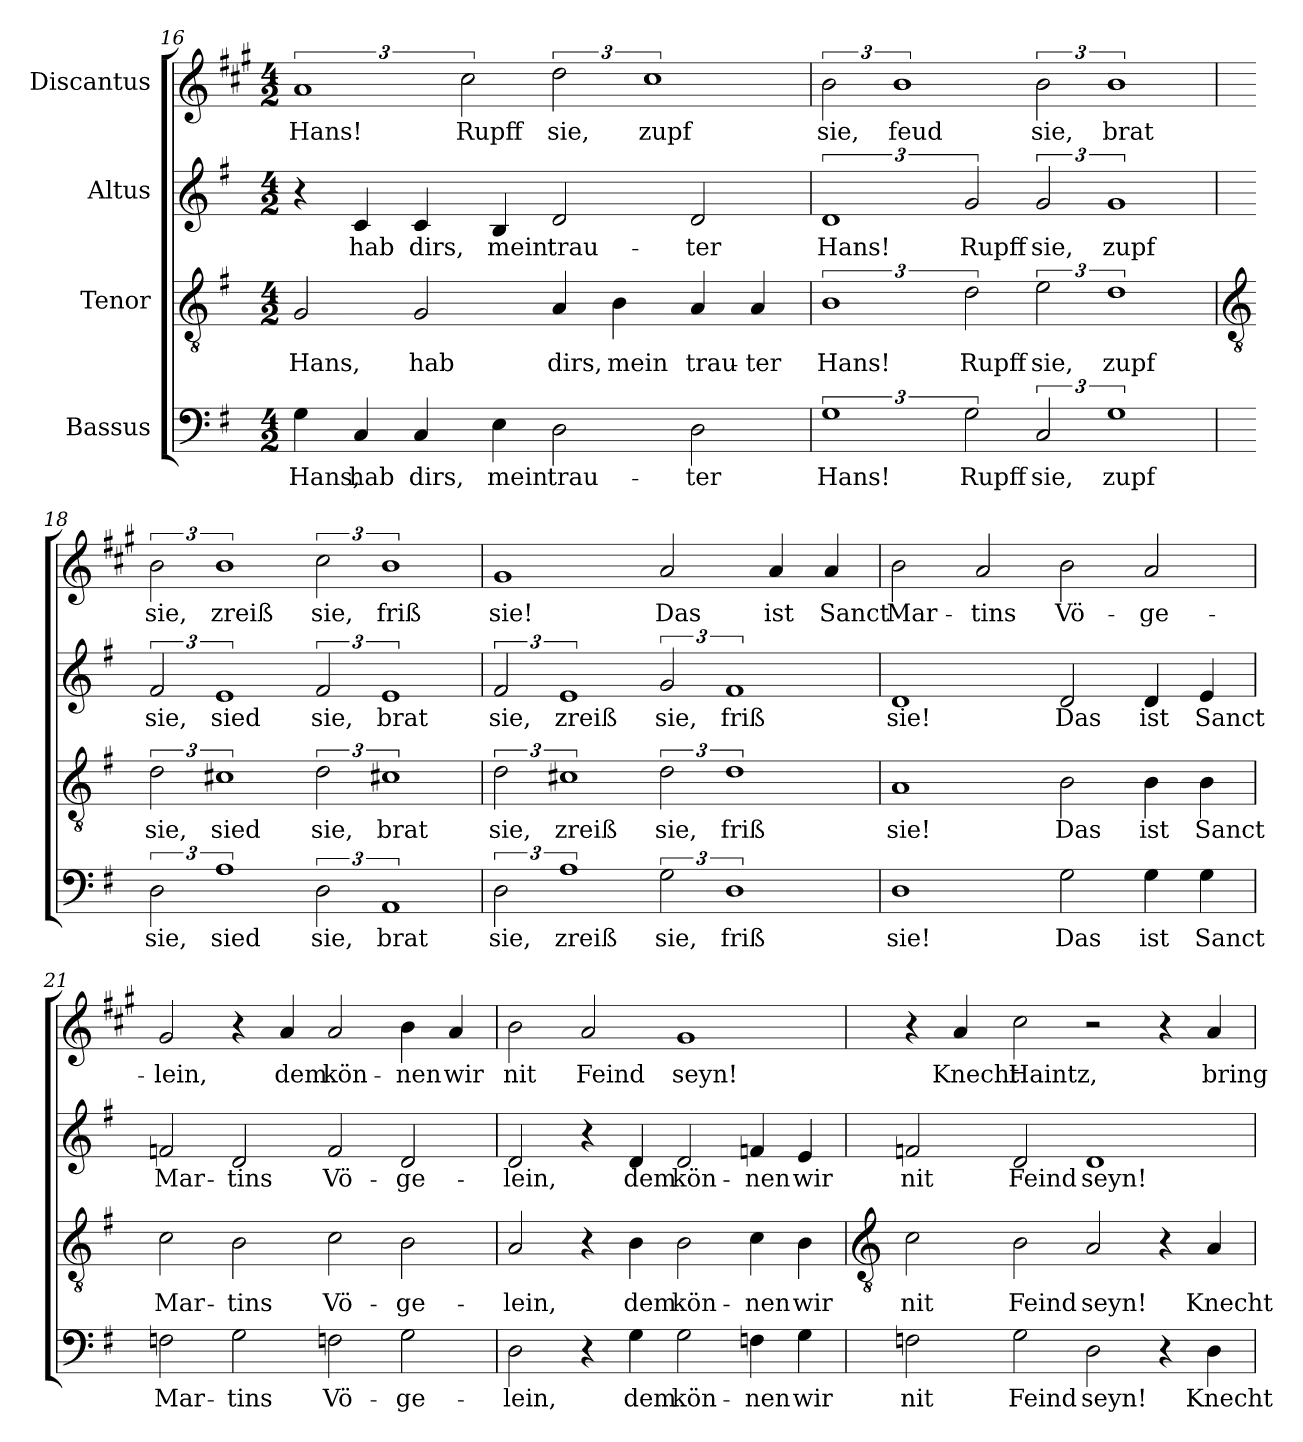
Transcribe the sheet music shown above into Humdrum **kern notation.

**kern	**text	**kern	**text	**kern	**text	**kern	**text
*part4	*part4	*part3	*part3	*part2	*part2	*part1	*part1
*staff4	*staff4	*staff3	*staff3	*staff2	*staff2	*staff1	*staff1
*I"Bassus	*	*I"Tenor	*	*I"Altus	*	*I"Discantus	*
*clefF4	*	*clefGv2	*	*clefG2	*	*clefG2	*
*	*	*	*	*	*	*ITrd1c2	*
*k[f#]	*	*k[f#]	*	*k[f#]	*	*k[f#]	*
*G:	*	*G:	*	*G:	*	*G:	*
*M4/2	*	*M4/2	*	*M4/2	*	*M4/2	*
=16	=16	=16	=16	=16	=16	=16	=16
!	!LO:LY:b	!	!LO:LY:b	!	!	!	!LO:LY:b
4G	Hans,	2G	Hans,	4r	.	3%2g	Hans!
!	!LO:LY:b	!	!	!	!LO:LY:b	!	!
4C	hab	.	.	4c	hab	.	.
!	!LO:LY:b	!	!LO:LY:b	!	!LO:LY:b	!	!
4C	dirs,	2G	hab	4c	dirs,	.	.
!	!	!	!	!	!	!	!LO:LY:b
.	.	.	.	.	.	3b	Rupff
!	!LO:LY:b	!	!	!	!LO:LY:b	!	!
4E	mein	.	.	4B	mein	.	.
!	!LO:LY:b	!	!LO:LY:b	!	!LO:LY:b	!	!LO:LY:b
2D	trau-	4A	dirs,	2d	trau-	3cc	sie,
!	!	!	!LO:LY:b	!	!	!	!
.	.	4B	mein	.	.	.	.
!	!	!	!	!	!	!	!LO:LY:b
.	.	.	.	.	.	3%2b	zupf
!	!LO:LY:b	!	!LO:LY:b	!	!LO:LY:b	!	!
2D	-ter	4A	trau-	2d	-ter	.	.
!	!	!	!LO:LY:b	!	!	!	!
.	.	4A	-ter	.	.	.	.
!!LO:LB:g=z
=17	=17	=17	=17	=17	=17	=17	=17
!	!LO:LY:b	!	!LO:LY:b	!	!LO:LY:b	!	!LO:LY:b
3%2G	Hans!	3%2B	Hans!	3%2d	Hans!	3a	sie,
!	!	!	!	!	!	!	!LO:LY:b
.	.	.	.	.	.	3%2a	feud
!	!LO:LY:b	!	!LO:LY:b	!	!LO:LY:b	!	!
3G	Rupff	3d	Rupff	3g	Rupff	.	.
!	!LO:LY:b	!	!LO:LY:b	!	!LO:LY:b	!	!LO:LY:b
3C	sie,	3e	sie,	3g	sie,	3a	sie,
!	!LO:LY:b	!	!LO:LY:b	!	!LO:LY:b	!	!LO:LY:b
3%2G	zupf	3%2d	zupf	3%2g	zupf	3%2a	brat
!!LO:LB:g=z
=18	=18	=18	=18	=18	=18	=18	=18
*	*	*clefGv2	*	*	*	*	*
!	!LO:LY:b	!	!LO:LY:b	!	!LO:LY:b	!	!LO:LY:b
3D	sie,	3d	sie,	3f#	sie,	3a	sie,
!	!LO:LY:b	!	!LO:LY:b	!	!LO:LY:b	!	!LO:LY:b
3%2A	sied	3%2c#X	sied	3%2e	sied	3%2a	zreiß
!	!LO:LY:b	!	!LO:LY:b	!	!LO:LY:b	!	!LO:LY:b
3D	sie,	3d	sie,	3f#	sie,	3b	sie,
!	!LO:LY:b	!	!LO:LY:b	!	!LO:LY:b	!	!LO:LY:b
3%2AA	brat	3%2c#X	brat	3%2e	brat	3%2a	friß
=19	=19	=19	=19	=19	=19	=19	=19
!	!LO:LY:b	!	!LO:LY:b	!	!LO:LY:b	!	!LO:LY:b
3D	sie,	3d	sie,	3f#	sie,	1f#	sie!
!	!LO:LY:b	!	!LO:LY:b	!	!LO:LY:b	!	!
3%2A	zreiß	3%2c#X	zreiß	3%2e	zreiß	.	.
!	!LO:LY:b	!	!LO:LY:b	!	!LO:LY:b	!	!LO:LY:b
3G	sie,	3d	sie,	3g	sie,	2g	Das
!	!LO:LY:b	!	!LO:LY:b	!	!LO:LY:b	!	!
3%2D	friß	3%2d	friß	3%2f#	friß	.	.
!	!	!	!	!	!	!	!LO:LY:b
.	.	.	.	.	.	4g	ist
!	!	!	!	!	!	!	!LO:LY:b
.	.	.	.	.	.	4g	Sanct
=20	=20	=20	=20	=20	=20	=20	=20
!	!LO:LY:b	!	!LO:LY:b	!	!LO:LY:b	!	!LO:LY:b
1D	sie!	1A	sie!	1d	sie!	2a	Mar-
!	!	!	!	!	!	!	!LO:LY:b
.	.	.	.	.	.	2g	-tins
!	!LO:LY:b	!	!LO:LY:b	!	!LO:LY:b	!	!LO:LY:b
2G	Das	2B	Das	2d	Das	2a	Vö-
!	!LO:LY:b	!	!LO:LY:b	!	!LO:LY:b	!	!LO:LY:b
4G	ist	4B	ist	4d	ist	2g	-ge-
!	!LO:LY:b	!	!LO:LY:b	!	!LO:LY:b	!	!
4G	Sanct	4B	Sanct	4e	Sanct	.	.
=21	=21	=21	=21	=21	=21	=21	=21
!	!LO:LY:b	!	!LO:LY:b	!	!LO:LY:b	!	!LO:LY:b
2Fn	Mar-	2c	Mar-	2fn	Mar-	2f#	-lein,
!	!LO:LY:b	!	!LO:LY:b	!	!LO:LY:b	!	!
2G	-tins	2B	-tins	2d	-tins	4r	.
!	!	!	!	!	!	!	!LO:LY:b
.	.	.	.	.	.	4g	dem
!	!LO:LY:b	!	!LO:LY:b	!	!LO:LY:b	!	!LO:LY:b
2Fn	Vö-	2c	Vö-	2f	Vö-	2g	kön-
!	!LO:LY:b	!	!LO:LY:b	!	!LO:LY:b	!	!LO:LY:b
2G	-ge-	2B	-ge-	2d	-ge-	4a	-nen
!	!	!	!	!	!	!	!LO:LY:b
.	.	.	.	.	.	4g	wir
!!LO:LB:g=z
=22	=22	=22	=22	=22	=22	=22	=22
!	!LO:LY:b	!	!LO:LY:b	!	!LO:LY:b	!	!LO:LY:b
2D	-lein,	2A	-lein,	2d	-lein,	2a	nit
!	!	!	!	!	!	!	!LO:LY:b
4r	.	4r	.	4r	.	2g	Feind
!	!LO:LY:b	!	!LO:LY:b	!	!LO:LY:b	!	!
4G	dem	4B	dem	4d	dem	.	.
!	!LO:LY:b	!	!LO:LY:b	!	!LO:LY:b	!	!LO:LY:b
2G	kön-	2B	kön-	2d	kön-	1f#	seyn!
!	!LO:LY:b	!	!LO:LY:b	!	!LO:LY:b	!	!
4Fn	-nen	4c	-nen	4fn	-nen	.	.
!	!LO:LY:b	!	!LO:LY:b	!	!LO:LY:b	!	!
4G	wir	4B	wir	4e	wir	.	.
!!LO:LB:g=z
=23	=23	=23	=23	=23	=23	=23	=23
*	*	*clefGv2	*	*	*	*	*
!	!LO:LY:b	!	!LO:LY:b	!	!LO:LY:b	!	!
2Fn	nit	2c	nit	2fn	nit	4r	.
!	!	!	!	!	!	!	!LO:LY:b
.	.	.	.	.	.	4g	Knecht
!	!LO:LY:b	!	!LO:LY:b	!	!LO:LY:b	!	!LO:LY:b
2G	Feind	2B	Feind	2d	Feind	2b	Haintz,
!	!LO:LY:b	!	!LO:LY:b	!	!LO:LY:b	!	!
2D	seyn!	2A	seyn!	1d	seyn!	2r	.
4r	.	4r	.	.	.	4r	.
!	!LO:LY:b	!	!LO:LY:b	!	!	!	!LO:LY:b
4D	Knecht	4A	Knecht	.	.	4g	bring
=	=	=	=	=	=	=	=
*-	*-	*-	*-	*-	*-	*-	*-
